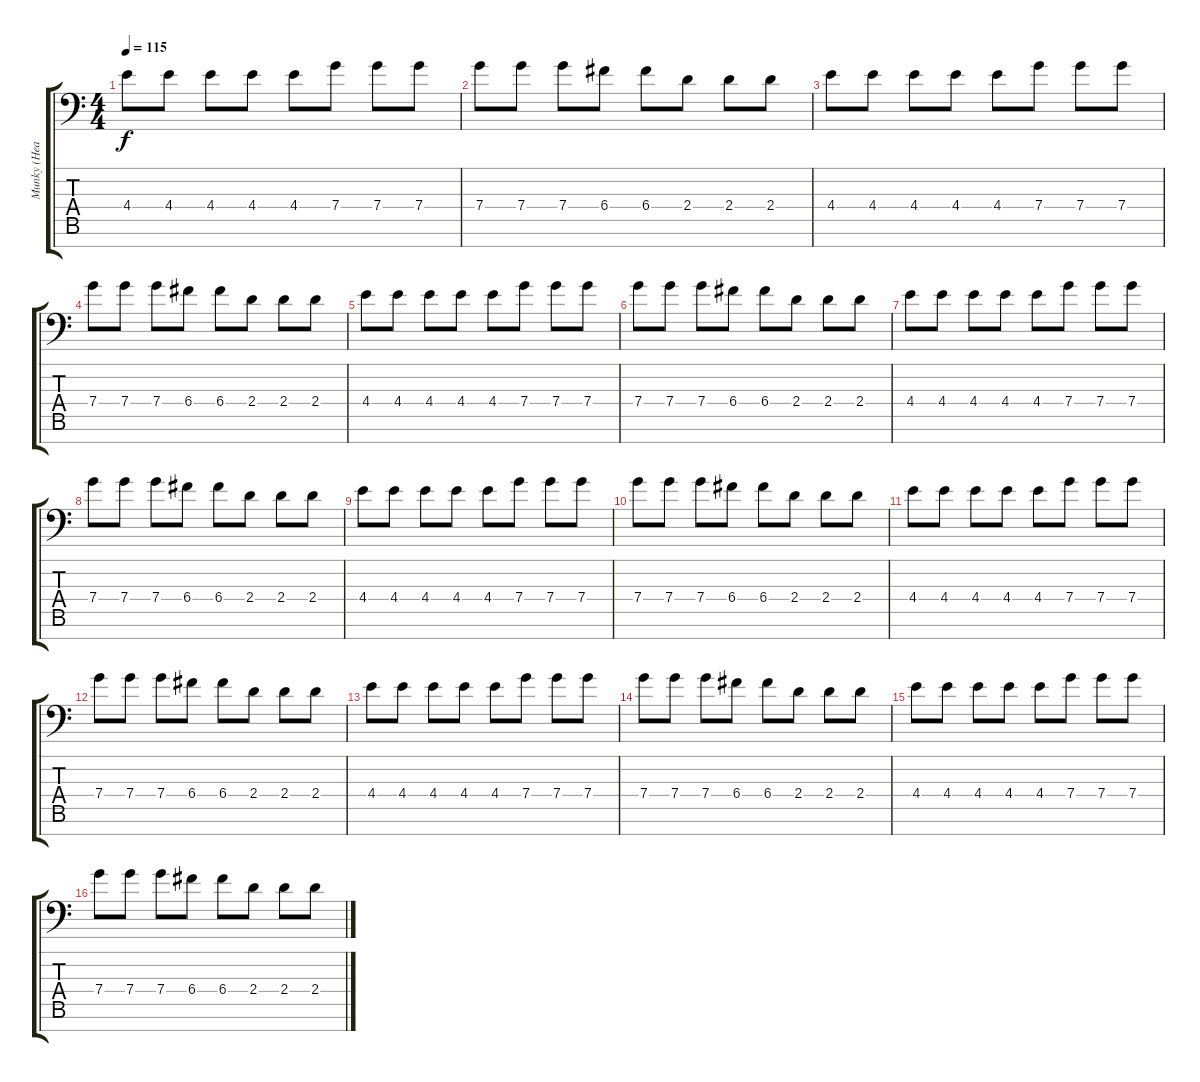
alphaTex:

\track ("Munky (Head's part)" "Munky (Hea") {instrument distortionguitar}
\staff {score tabs}
\tuning (D4 A3 F3 C3 G2 D2 A1) {hide}
\ts (4 4)
\tempo 115
\clef f4
\ks c
4.4.8{dy f} 4.4.8 4.4.8 4.4.8 4.4.8 7.4.8 7.4.8 7.4.8 |
7.4.8 7.4.8 7.4.8 6.4.8 6.4.8 2.4.8 2.4.8 2.4.8 |
4.4.8 4.4.8 4.4.8 4.4.8 4.4.8 7.4.8 7.4.8 7.4.8 |
7.4.8 7.4.8 7.4.8 6.4.8 6.4.8 2.4.8 2.4.8 2.4.8 |
4.4.8 4.4.8 4.4.8 4.4.8 4.4.8 7.4.8 7.4.8 7.4.8 |
7.4.8 7.4.8 7.4.8 6.4.8 6.4.8 2.4.8 2.4.8 2.4.8 |
4.4.8 4.4.8 4.4.8 4.4.8 4.4.8 7.4.8 7.4.8 7.4.8 |
7.4.8 7.4.8 7.4.8 6.4.8 6.4.8 2.4.8 2.4.8 2.4.8 |
4.4.8 4.4.8 4.4.8 4.4.8 4.4.8 7.4.8 7.4.8 7.4.8 |
7.4.8 7.4.8 7.4.8 6.4.8 6.4.8 2.4.8 2.4.8 2.4.8 |
4.4.8 4.4.8 4.4.8 4.4.8 4.4.8 7.4.8 7.4.8 7.4.8 |
7.4.8 7.4.8 7.4.8 6.4.8 6.4.8 2.4.8 2.4.8 2.4.8 |
4.4.8 4.4.8 4.4.8 4.4.8 4.4.8 7.4.8 7.4.8 7.4.8 |
7.4.8 7.4.8 7.4.8 6.4.8 6.4.8 2.4.8 2.4.8 2.4.8 |
4.4.8 4.4.8 4.4.8 4.4.8 4.4.8 7.4.8 7.4.8 7.4.8 |
7.4.8 7.4.8 7.4.8 6.4.8 6.4.8 2.4.8 2.4.8 2.4.8
